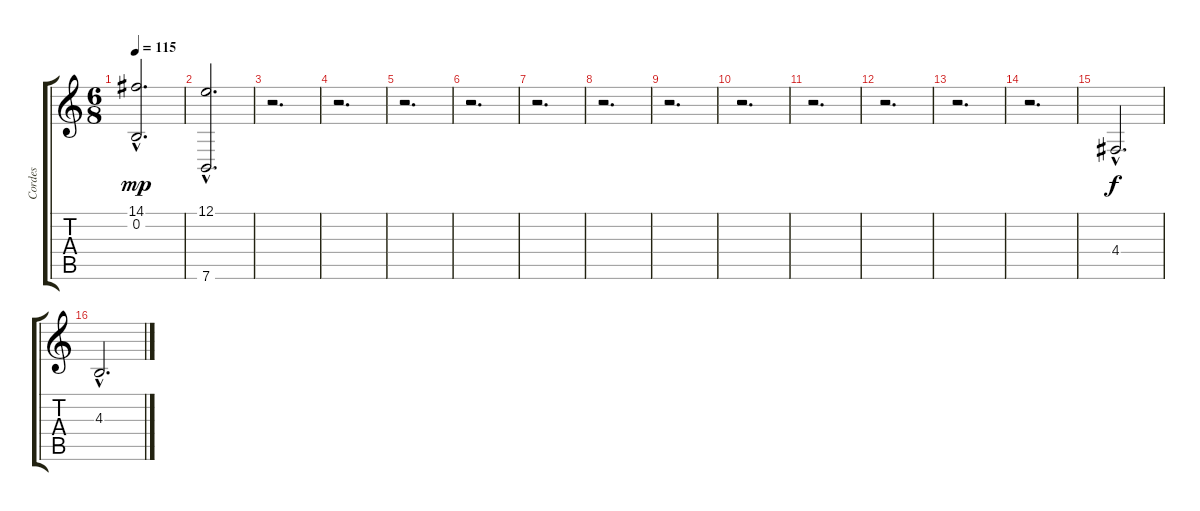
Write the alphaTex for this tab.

\track ("Cordes" "Cordes") {instrument stringensemble2}
\staff {score tabs}
\tuning (E4 B3 G3 D3 A2 E2) {hide}
\ts (6 8)
\tempo 115
\clef g2
\ks c
(14.1{hac} 0.2{hac}).2{d dy mp} |
(12.1{hac} 7.6{hac}).2{d} |
r.2{d} |
r.2{d} |
r.2{d} |
r.2{d} |
r.2{d} |
r.2{d} |
r.2{d} |
r.2{d} |
r.2{d} |
r.2{d} |
r.2{d} |
r.2{d} |
4.4{hac}.2{d dy f} |
4.3{hac}.2{d}
